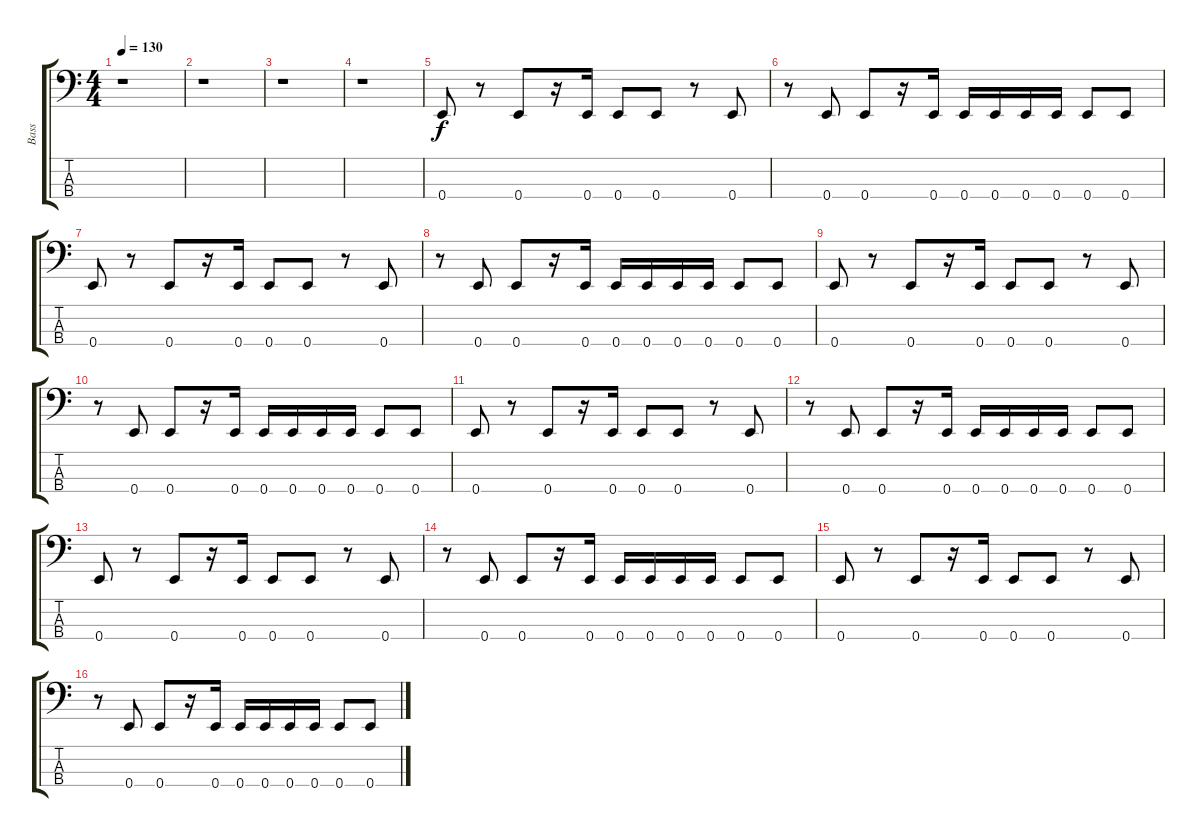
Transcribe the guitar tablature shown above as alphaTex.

\track ("Bass" "Bass") {instrument acousticguitarsteel}
\staff {score tabs}
\tuning (G2 D2 A1 E1) {hide}
\ts (4 4)
\tempo 130
\clef f4
\ks c
r.1{dy f instrument acousticguitarsteel} |
r.1 |
r.1 |
r.1 |
0.4.8 r.8 0.4.8 r.16 0.4.16 0.4.8 0.4.8 r.8 0.4.8 |
r.8 0.4.8 0.4.8 r.16 0.4.16 0.4.16 0.4.16 0.4.16 0.4.16 0.4.8 0.4.8 |
0.4.8 r.8 0.4.8 r.16 0.4.16 0.4.8 0.4.8 r.8 0.4.8 |
r.8 0.4.8 0.4.8 r.16 0.4.16 0.4.16 0.4.16 0.4.16 0.4.16 0.4.8 0.4.8 |
0.4.8 r.8 0.4.8 r.16 0.4.16 0.4.8 0.4.8 r.8 0.4.8 |
r.8 0.4.8 0.4.8 r.16 0.4.16 0.4.16 0.4.16 0.4.16 0.4.16 0.4.8 0.4.8 |
0.4.8 r.8 0.4.8 r.16 0.4.16 0.4.8 0.4.8 r.8 0.4.8 |
r.8 0.4.8 0.4.8 r.16 0.4.16 0.4.16 0.4.16 0.4.16 0.4.16 0.4.8 0.4.8 |
0.4.8 r.8 0.4.8 r.16 0.4.16 0.4.8 0.4.8 r.8 0.4.8 |
r.8 0.4.8 0.4.8 r.16 0.4.16 0.4.16 0.4.16 0.4.16 0.4.16 0.4.8 0.4.8 |
0.4.8 r.8 0.4.8 r.16 0.4.16 0.4.8 0.4.8 r.8 0.4.8 |
r.8 0.4.8 0.4.8 r.16 0.4.16 0.4.16 0.4.16 0.4.16 0.4.16 0.4.8 0.4.8
